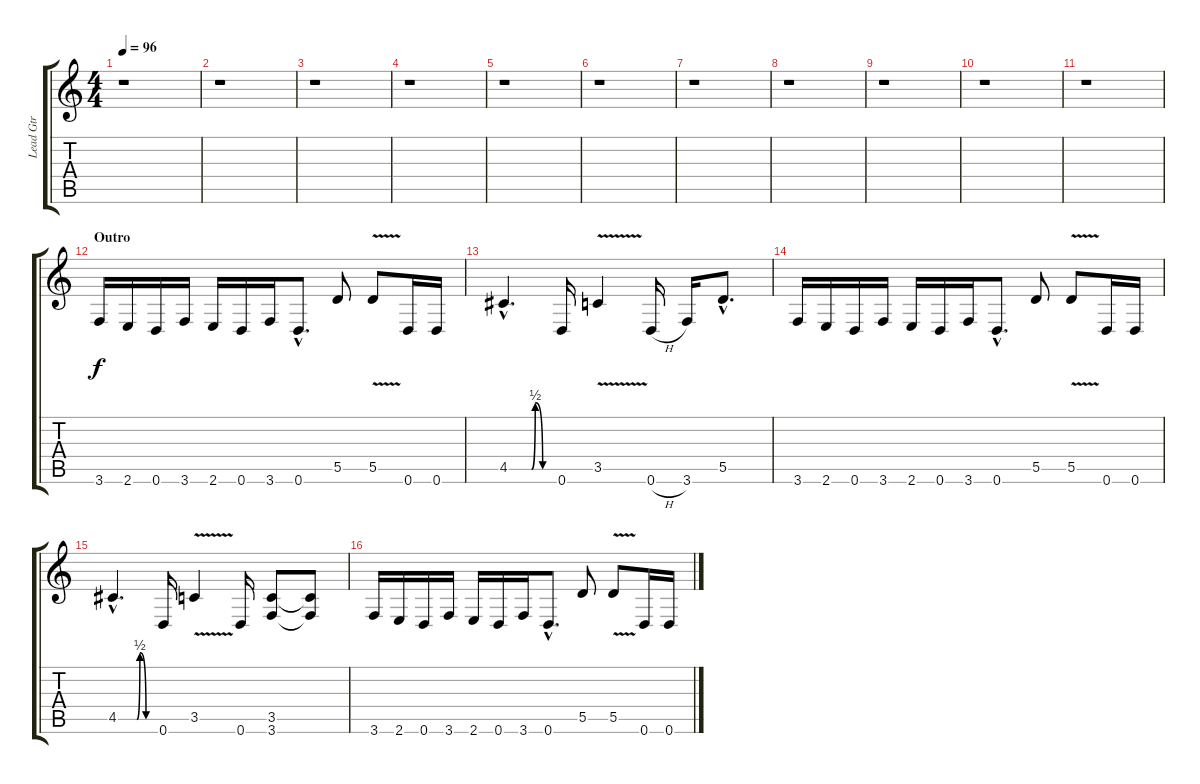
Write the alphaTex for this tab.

\track ("Lead Gtr " "Lead Gtr ") {instrument distortionguitar}
\staff {score tabs}
\tuning (E4 B3 G3 D3 A2 D2) {hide}
\ts (4 4)
\tempo 96
\clef g2
\ks c
r.1{dy f} |
r.1 |
r.1 |
r.1 |
r.1 |
r.1 |
r.1 |
r.1 |
r.1 |
r.1 |
r.1 |
\section ("" "Outro")
3.6.16 2.6.16 0.6.16 3.6.16 2.6.16 0.6.16 3.6.16 0.6{hac}.8{d} 5.5.8 5.5{v}.8 0.6.16 0.6.16 |
4.5{be (custom 0 0 15 0 25 0 30 0 35 2 45 0 60 0) hac}.4{d} 0.6.16 3.5{v}.4 0.6{h}.16 3.6.16 5.5{hac}.8{d} |
3.6.16 2.6.16 0.6.16 3.6.16 2.6.16 0.6.16 3.6.16 0.6{hac}.8{d} 5.5.8 5.5{v}.8 0.6.16 0.6.16 |
4.5{be (custom 0 0 15 0 25 0 30 0 35 2 45 0 60 0) hac}.4{d} 0.6.16 3.5{v}.4 0.6.16 (3.5 3.6).8 (3.5{t} 3.6{t}).8 |
3.6.16 2.6.16 0.6.16 3.6.16 2.6.16 0.6.16 3.6.16 0.6{hac}.8{d} 5.5.8 5.5{v}.8 0.6.16 0.6.16
